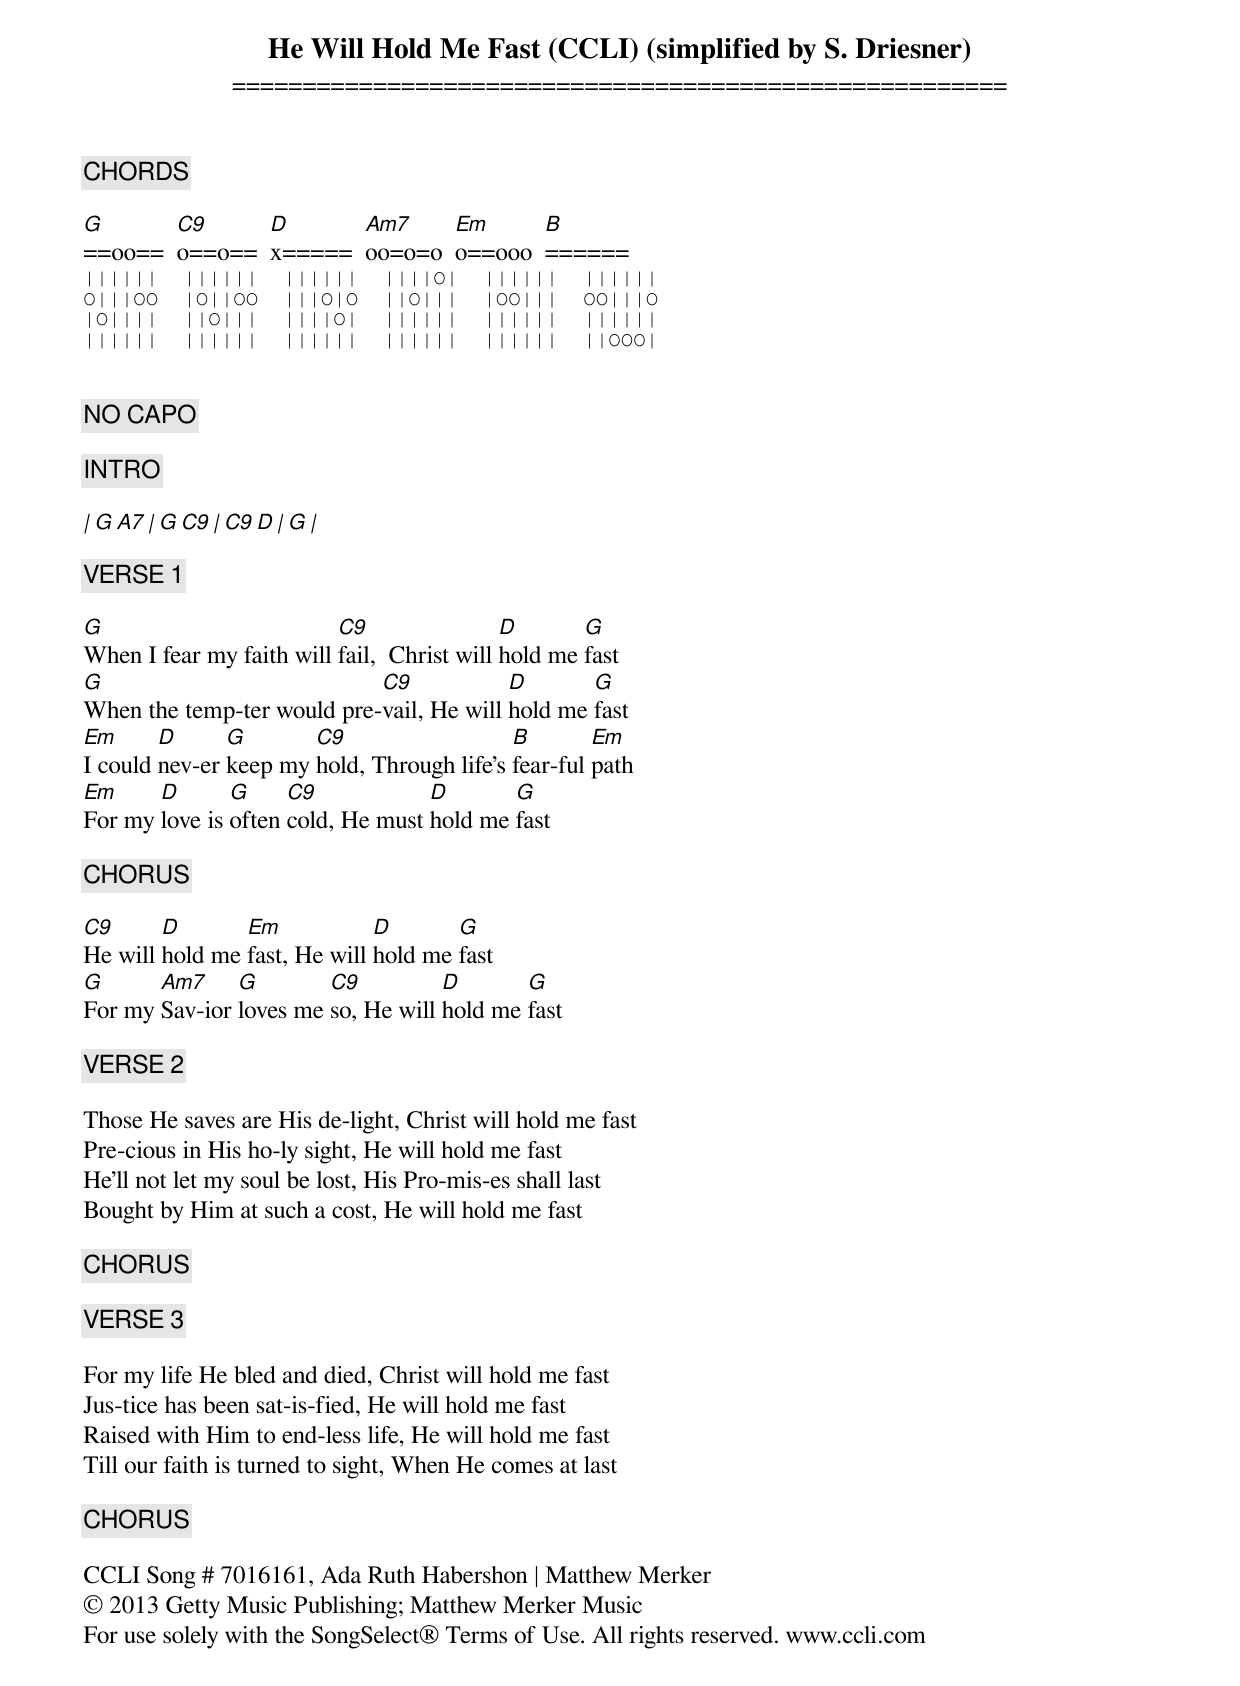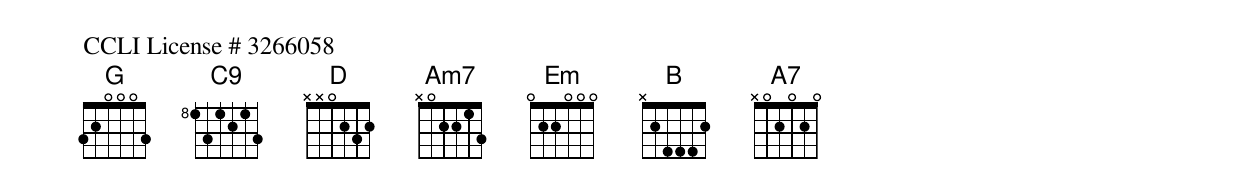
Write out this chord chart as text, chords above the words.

He Will Hold Me Fast (CCLI) (simplified by S. Driesner)
=======================================================

[ CHORDS ]

G       C9      D       Am7     Em      B
==oo==  o==o==  x=====  oo=o=o  o==ooo  ======
||||||  ||||||  ||||||  ||||O|  ||||||  ||||||
O|||OO  |O||OO  |||O|O  ||O|||  |OO|||  OO|||O
|O||||  ||O|||  ||||O|  ||||||  ||||||  ||||||
||||||  ||||||  ||||||  ||||||  ||||||  ||OOO|


[ NO CAPO ]

[ INTRO ]

| G A7  | G C9 | C9 D | G  |

[ VERSE 1 ]

G                         C9                 D       G
When I fear my faith will fail,  Christ will hold me fast
G                           C9            D       G
When the temp-ter would pre-vail, He will hold me fast
Em      D      G       C9                   B        Em
I could nev-er keep my hold, Through life's fear-ful path
Em     D       G     C9            D       G
For my love is often cold, He must hold me fast

[ CHORUS ]

C9      D       Em            D       G
He will hold me fast, He will hold me fast
G      Am7     G        C9          D       G
For my Sav-ior loves me so, He will hold me fast

[ VERSE 2 ]

Those He saves are His de-light, Christ will hold me fast
Pre-cious in His ho-ly sight, He will hold me fast
He'll not let my soul be lost, His Pro-mis-es shall last
Bought by Him at such a cost, He will hold me fast

[ CHORUS ]

[ VERSE 3 ]

For my life He bled and died, Christ will hold me fast
Jus-tice has been sat-is-fied, He will hold me fast
Raised with Him to end-less life, He will hold me fast
Till our faith is turned to sight, When He comes at last

[ CHORUS ]

CCLI Song # 7016161, Ada Ruth Habershon | Matthew Merker
© 2013 Getty Music Publishing; Matthew Merker Music
For use solely with the SongSelect® Terms of Use. All rights reserved. www.ccli.com
CCLI License # 3266058
